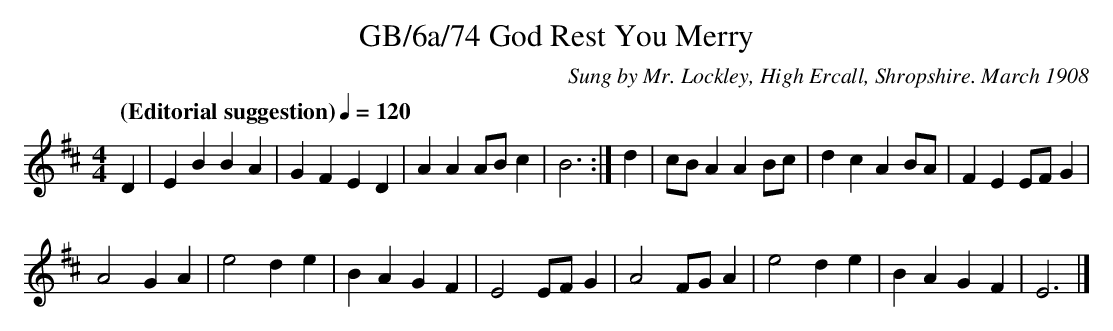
X:1
T:GB/6a/74 God Rest You Merry
C:Sung by Mr. Lockley, High Ercall, Shropshire. March 1908
M:4/4
L:1/8
Q:"(Editorial suggestion)" 1/4=120
K:Edor
D2 | E2 B2 B2 A2 | G2 F2 E2 D2 | A2 A2 AB c2 | B6 :| d2 | cB A2 A2 Bc | d2 c2 A2 BA | F2 E2 EF G2 |
A4 G2 A2 | e4 d2 e2 | B2 A2 G2 F2 | E4 EF G2 | A4 FG A2 | e4 d2 e2 | B2 A2 G2 F2 | E6 |]
